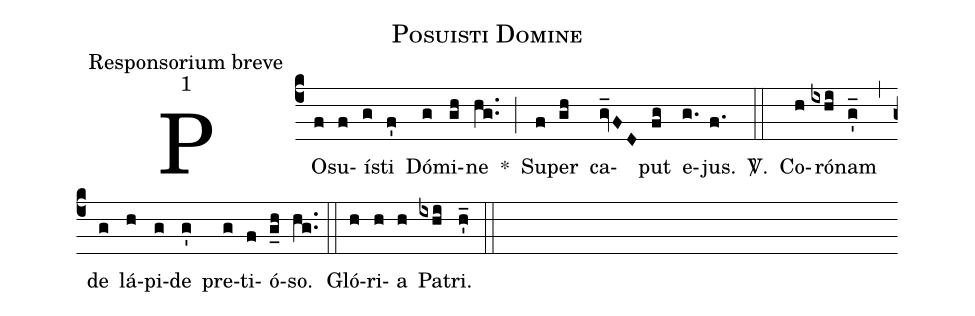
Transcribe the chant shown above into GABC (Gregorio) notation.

name:Posuisti Domine;
office-part:Responsorium breve;
mode:1;
%%
(c4) PO(f)su(f)í(g)sti(f') Dó(g)mi(gh)ne(hg..) *(;) Su(f)per(gh) ca(gv_FD)put(fg) e(g.)jus.(f.) <sp>V/</sp>.(::) Co(h)ró(ixhi)nam(g'_) (,) de(g) lá(h)pi(g)de(g') pre(g)ti(f)ó(g_h)so.(hg..) (::) Gló(h)ri(h)a(h) Pa(ixhi)tri.(h'_) (::)
